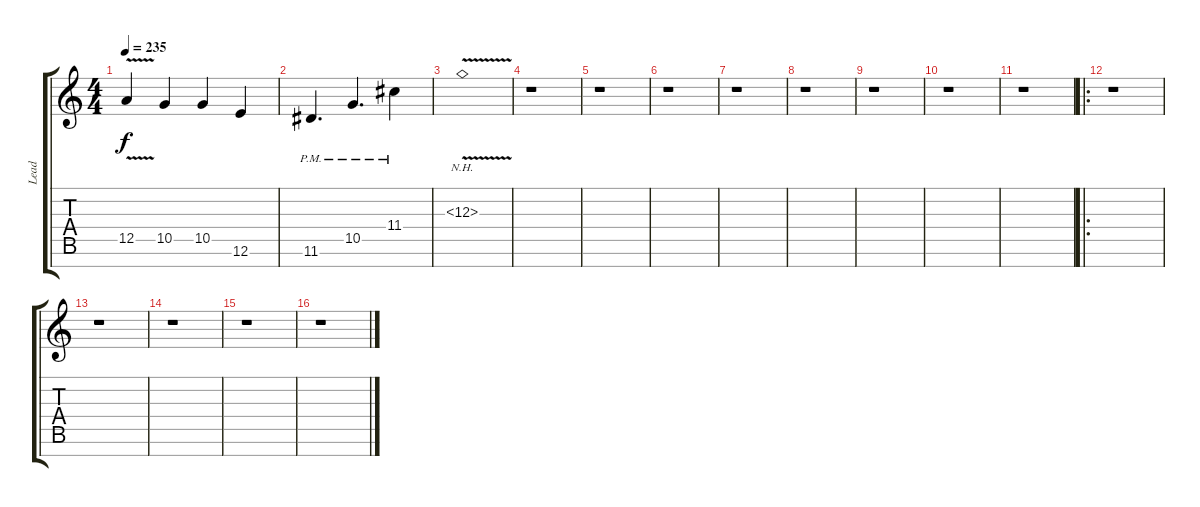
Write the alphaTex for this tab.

\track ("Lead" "Lead") {instrument distortionguitar}
\staff {score tabs}
\tuning (E4 B3 G3 D3 A2 E2 B1) {hide}
\ts (4 4)
\tempo 235
\clef g2
\ks c
12.5{v t}.4{dy f} 10.5.4 10.5.4 12.6.4 |
11.6{pm}.4{d} 10.5{pm}.4{d} 11.4{pm}.4 |
12.3{nh v}.1 |
r.1 |
r.1 |
r.1 |
r.1 |
r.1 |
r.1 |
r.1 |
r.1 |
\ro
r.1 |
r.1 |
r.1 |
r.1 |
r.1
